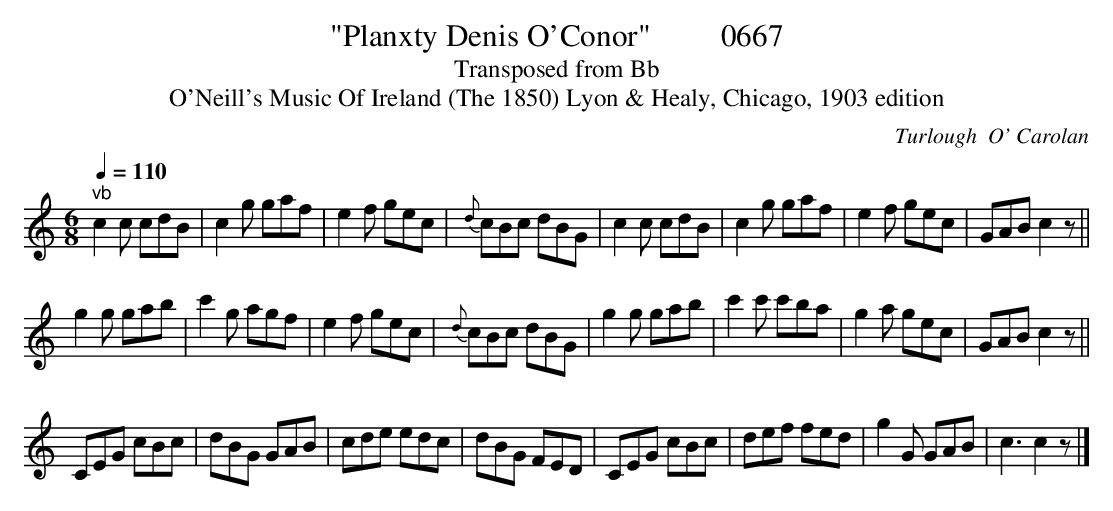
X:1
T:"Planxty Denis O'Conor"         0667
C:Turlough  O' Carolan
Q:1/4=110
T:Transposed from Bb
T:O'Neill's Music Of Ireland (The 1850) Lyon & Healy, Chicago, 1903 edition
M:6/8
L:1/8
K:C
"^vb"c2c cdB|c2g gaf|e2f gec|{d}cBc dBG|c2c cdB|c2g gaf|e2f gec|GAB c2z||
g2g gab|c'2g agf|e2f gec|{d}cBc dBG|g2g gab|c'2c' c'ba|g2a gec|GAB c2z||
CEG cBc|dBG GAB|cde edc|dBG FED|CEG cBc|def fed|g2G GAB|c3c2z|]
